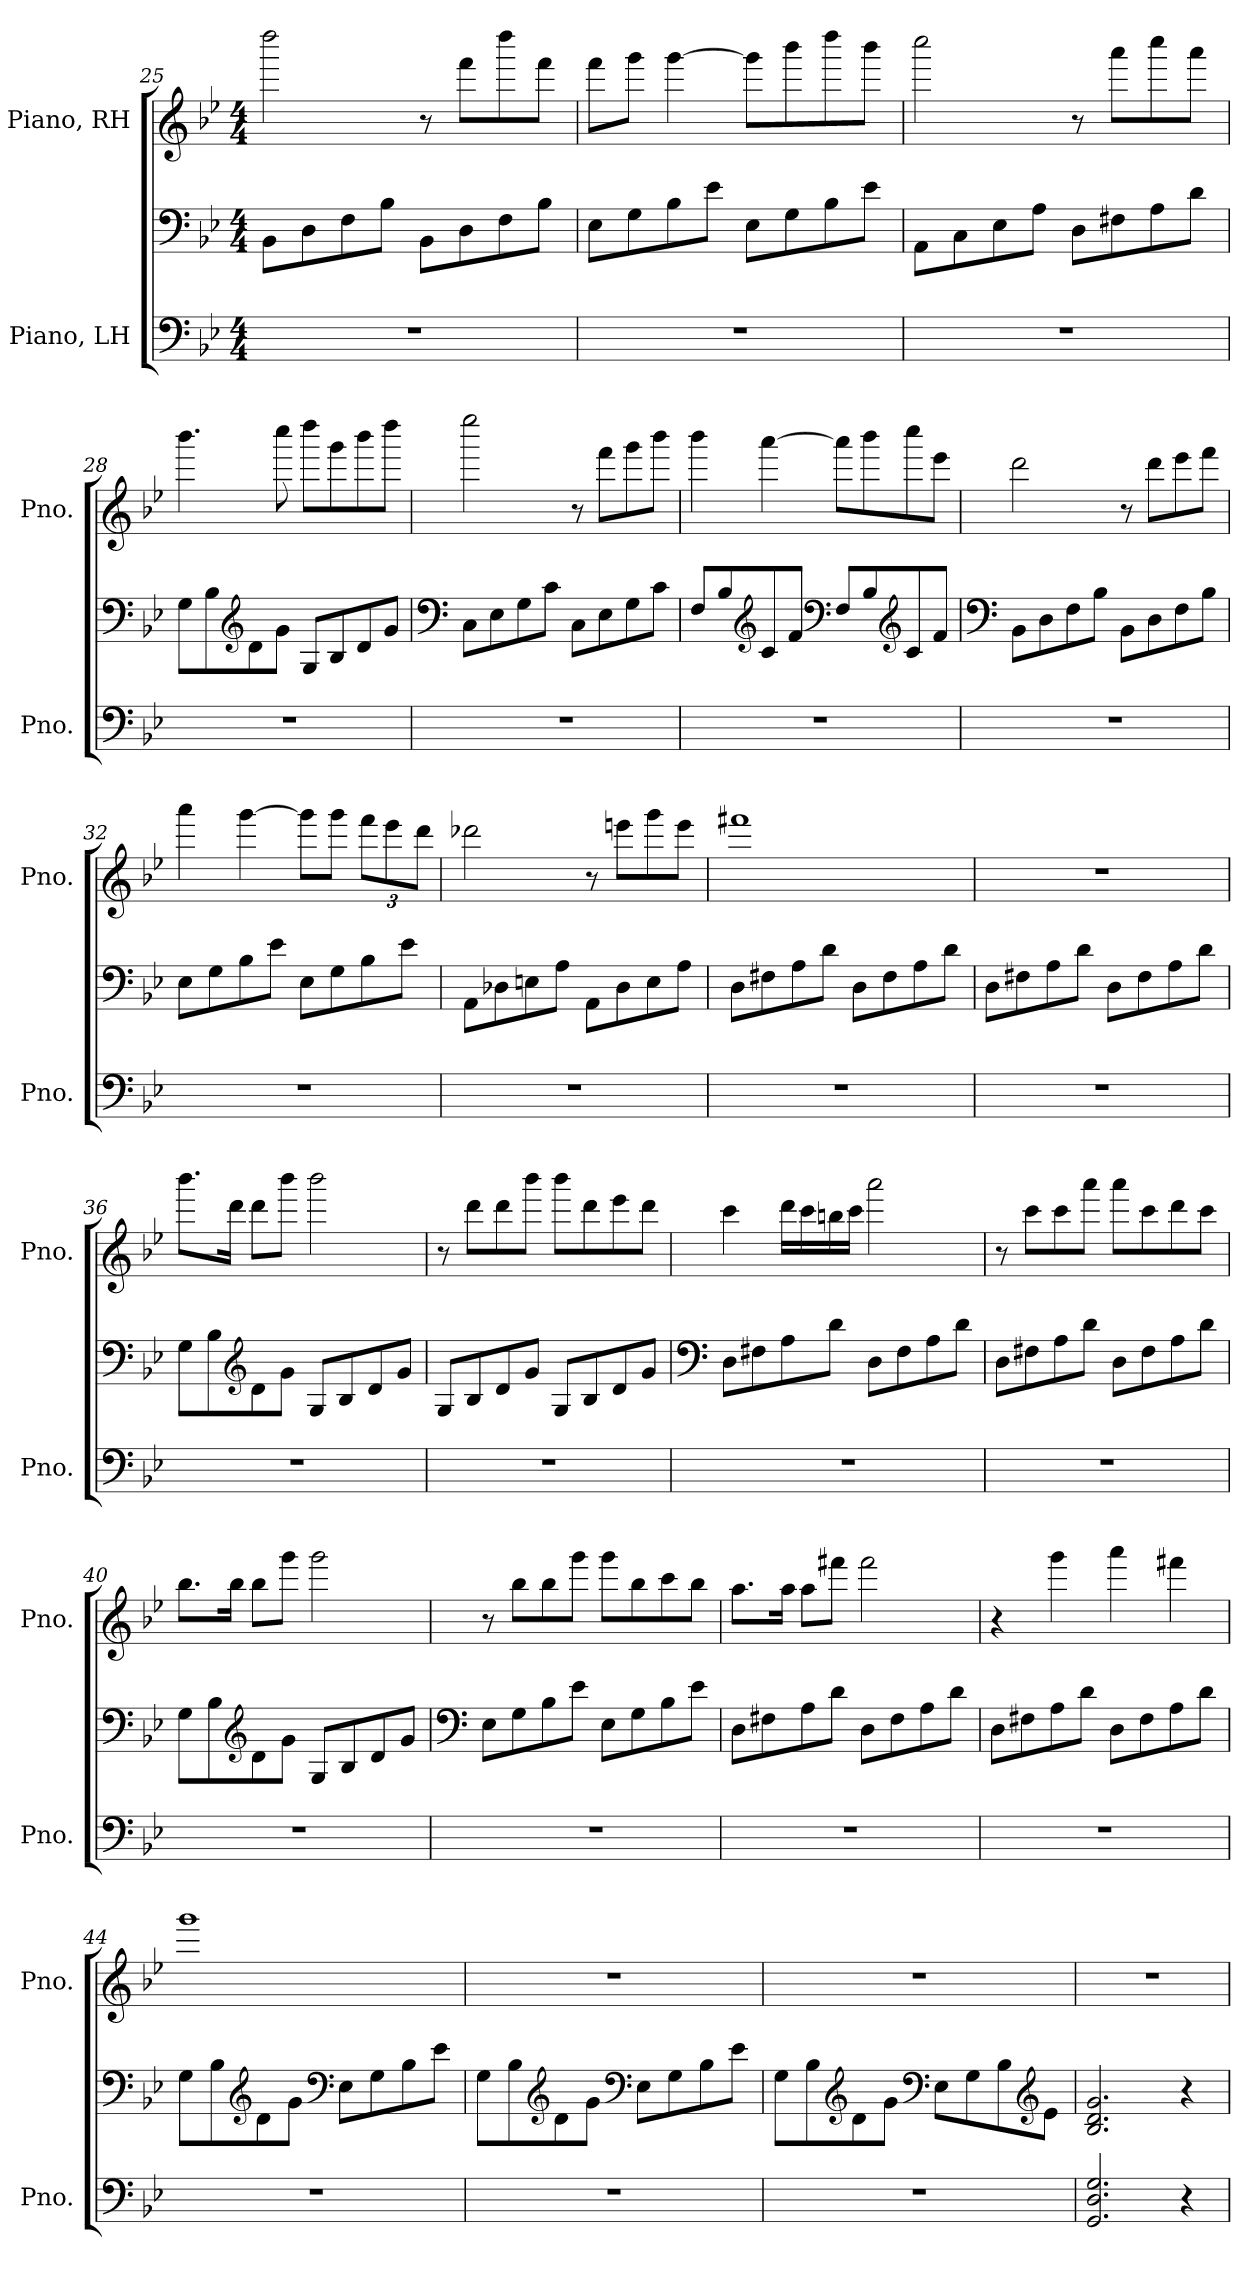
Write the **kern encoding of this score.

**kern	**kern	**kern
*part2	*part2	*part1
*staff3	*staff2	*staff1
*I"Piano, LH	*	*I"Piano, RH
*I'Pno.	*	*I'Pno.
*clefF4	*clefF4	*clefG2
*k[b-e-]	*k[b-e-]	*k[b-e-]
*M4/4	*M4/4	*M4/4
=25	=25	=25
1r	8BB-\L	2dddd\
.	8D\	.
.	8F\	.
.	8B-\J	.
.	8BB-\L	8r
.	8D\	8fff\L
.	8F\	8dddd\
.	8B-\J	8fff\J
=26	=26	=26
1r	8E-\L	8fff\L
.	8G\	8ggg\J
.	8B-\	[4ggg\
.	8e-\J	.
.	8E-\L	8ggg\L]
.	8G\	8bbb-\
.	8B-\	8dddd\
.	8e-\J	8bbb-\J
!!LO:PB:g=z
=27	=27	=27
1r	8AA\L	2cccc\
.	8C\	.
.	8E-\	.
.	8A\J	.
.	8D\L	8r
.	8F#X\	8aaa\L
.	8A\	8cccc\
.	8d\J	8aaa\J
=28	=28	=28
1r	8G\L	4.bbb-\
.	8B-\	.
*	*clefG2	*
.	8d\	.
.	8g\J	8cccc\
.	8G/L	8dddd\L
.	8B-/	8ggg\
.	8d/	8bbb-\
.	8g/J	8dddd\J
=29	=29	=29
*	*clefF4	*
1r	8C\L	2eeee-\
.	8E-\	.
.	8G\	.
.	8c\J	.
.	8C\L	8r
.	8E-\	8fff\L
.	8G\	8ggg\
.	8c\J	8bbb-\J
!!LO:LB:g=z
=30	=30	=30
1r	8F/L	4bbb-\
.	8B-/	.
*	*clefG2	*
.	8c/	[4aaa\
.	8f/J	.
*	*clefF4	*
.	8F/L	8aaa\L]
.	8B-/	8bbb-\
*	*clefG2	*
.	8c/	8cccc\
.	8f/J	8eee-\J
=31	=31	=31
*	*clefF4	*
1r	8BB-\L	2ddd\
.	8D\	.
.	8F\	.
.	8B-\J	.
.	8BB-\L	8r
.	8D\	8ddd\L
.	8F\	8eee-\
.	8B-\J	8fff\J
=32	=32	=32
1r	8E-\L	4aaa\
.	8G\	.
.	8B-\	[4ggg\
.	8e-\J	.
.	8E-\L	8ggg\L]
.	8G\	8ggg\J
*	*	*Xbrackettup
.	8B-\	12fff\L
.	.	12eee-\
.	8e-\J	.
.	.	12ddd\J
!!LO:LB:g=z
=33	=33	=33
1r	8AA\L	2ddd-X\
.	8D-X\	.
.	8En\	.
.	8A\J	.
.	8AA\L	8r
.	8D-\	8eeen\L
.	8E\	8ggg\
.	8A\J	8eee\J
=34	=34	=34
1r	8D\L	1fff#X
.	8F#X\	.
.	8A\	.
.	8d\J	.
.	8D\L	.
.	8F#\	.
.	8A\	.
.	8d\J	.
=35	=35	=35
1r	8D\L	1r
.	8F#X\	.
.	8A\	.
.	8d\J	.
.	8D\L	.
.	8F#\	.
.	8A\	.
.	8d\J	.
=36	=36	=36
1r	8G\L	8.bbb-\L
.	8B-\	.
.	.	16ddd\Jk
*	*clefG2	*
.	8d\	8ddd\L
.	8g\J	8bbb-\J
.	8G/L	2bbb-\
.	8B-/	.
.	8d/	.
.	8g/J	.
!!LO:LB:g=z
=37	=37	=37
1r	8G/L	8r
.	8B-/	8ddd\L
.	8d/	8ddd\
.	8g/J	8bbb-\J
.	8G/L	8bbb-\L
.	8B-/	8ddd\
.	8d/	8eee-\
.	8g/J	8ddd\J
=38	=38	=38
*	*clefF4	*
1r	8D\L	4ccc\
.	8F#X\	.
.	8A\	16ddd\LL
.	.	16ccc\
.	8d\J	16bbn\
.	.	16ccc\JJ
.	8D\L	2aaa\
.	8F#\	.
.	8A\	.
.	8d\J	.
=39	=39	=39
1r	8D\L	8r
.	8F#X\	8ccc\L
.	8A\	8ccc\
.	8d\J	8aaa\J
.	8D\L	8aaa\L
.	8F#\	8ccc\
.	8A\	8ddd\
.	8d\J	8ccc\J
!!LO:PB:g=z
=40	=40	=40
1r	8G\L	8.bb-\L
.	8B-\	.
.	.	16bb-\Jk
*	*clefG2	*
.	8d\	8bb-\L
.	8g\J	8ggg\J
.	8G/L	2ggg\
.	8B-/	.
.	8d/	.
.	8g/J	.
=41	=41	=41
*	*clefF4	*
1r	8E-\L	8r
.	8G\	8bb-\L
.	8B-\	8bb-\
.	8e-\J	8ggg\J
.	8E-\L	8ggg\L
.	8G\	8bb-\
.	8B-\	8ccc\
.	8e-\J	8bb-\J
=42	=42	=42
1r	8D\L	8.aa\L
.	8F#X\	.
.	.	16aa\Jk
.	8A\	8aa\L
.	8d\J	8fff#X\J
.	8D\L	2fff#\
.	8F#\	.
.	8A\	.
.	8d\J	.
!!LO:LB:g=z
=43	=43	=43
1r	8D\L	4r
.	8F#X\	.
.	8A\	4ggg\
.	8d\J	.
.	8D\L	4aaa\
.	8F#\	.
.	8A\	4fff#X\
.	8d\J	.
=44	=44	=44
1r	8G\L	1ggg
.	8B-\	.
*	*clefG2	*
.	8d\	.
.	8g\J	.
*	*clefF4	*
.	8E-\L	.
.	8G\	.
.	8B-\	.
.	8e-\J	.
=45	=45	=45
1r	8G\L	1r
.	8B-\	.
*	*clefG2	*
.	8d\	.
.	8g\J	.
*	*clefF4	*
.	8E-\L	.
.	8G\	.
.	8B-\	.
.	8e-\J	.
!!LO:LB:g=z
=46	=46	=46
1r	8G\L	1r
.	8B-\	.
*	*clefG2	*
.	8d\	.
.	8g\J	.
*	*clefF4	*
.	8E-\L	.
.	8G\	.
.	8B-\	.
*	*clefG2	*
.	8e-\J	.
=47	=47	=47
2.GG/ 2.D/ 2.G/	2.B-/ 2.d/ 2.g/	1r
4r	4r	.
=	=	=
*-	*-	*-
